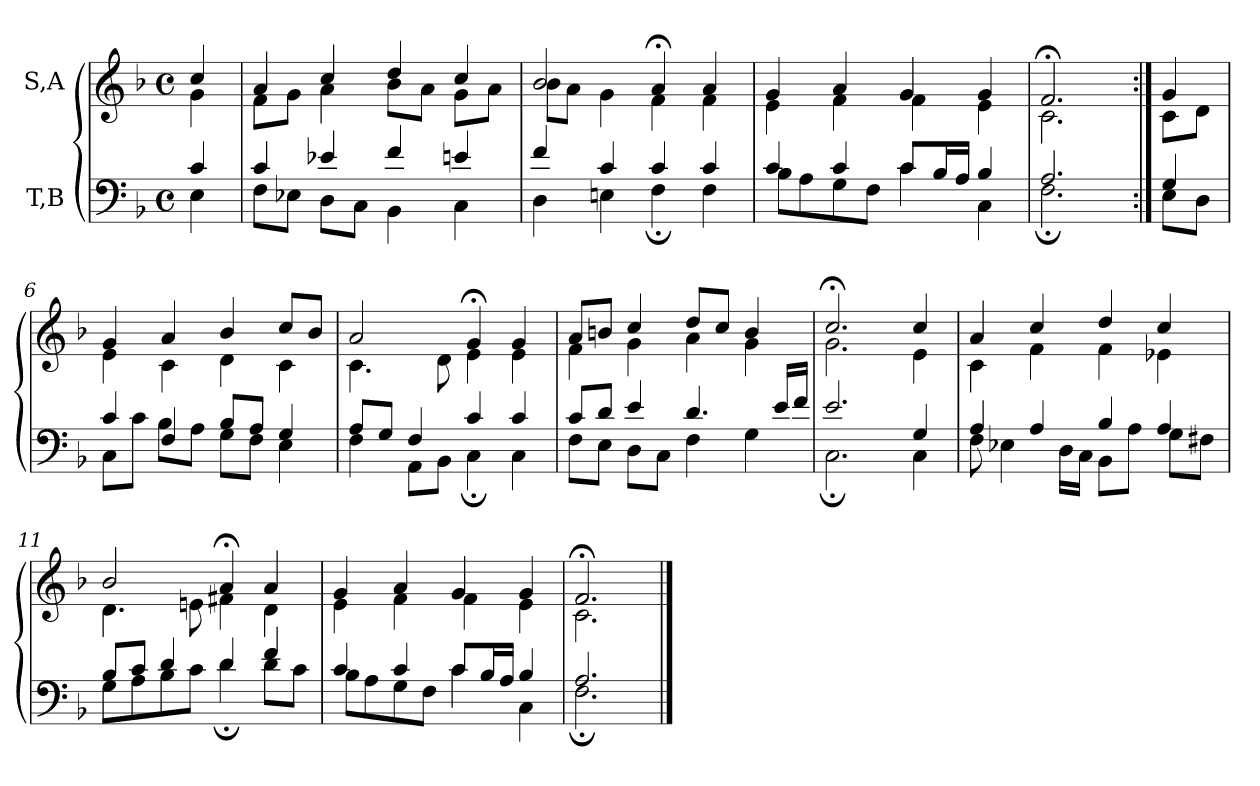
**kern	**kern
*part2	*part1
*staff2	*staff1
*I"T,B	*I"S,A
*clefF4	*clefG2
*k[b-]	*k[b-]
*M4/4	*M4/4
*met(c)	*met(c)
=	=
*^	*^
4c	4E	4cc	4g
=1	=1	=1	=1
4c	8FL	4a	8fL
.	8E-XJ	.	8gJ
4e-X	8DL	4cc	4a
.	8CJ	.	.
4f	4BB-	4dd	8b-L
.	.	.	8aJ
4en	4C	4cc	8gL
.	.	.	8aJ
=2	=2	=2	=2
4f	4D	2b-	8b-L
.	.	.	8aJ
4c	4En	.	4g
4c	4F;	4a;<	4f
4c	4F	4a	4f
=3	=3	=3	=3
4c	8B-L	4g	4e
.	8A	.	.
4c	8G	4a	4f
.	8FJ	.	.
8cL	4c	4g	4f
16B-L	.	.	.
16AJJ	.	.	.
4B-	4C	4g	4e
=1068	=1068	=1068	=1068
2.A	2.F;	2.f;<	2.c
=1069:|!	=1069:|!	=1069:|!	=1069:|!
4G	8EL	4g	8cL
.	8DJ	.	8dJ
=6	=6	=6	=6
4c	8CL	4g	4e
.	8cJ	.	.
4F	8B-L	4a	4c
.	8AJ	.	.
8B-L	8GL	4b-	4d
8AJ	8FJ	.	.
4G	4E	8ccL	4c
.	.	8b-J	.
=7	=7	=7	=7
8AL	4F	2a	4.c
8GJ	.	.	.
4F	8AAL	.	.
.	8BB-J	.	8d
4c	4C;	4g;<	4e
4c	4C	4g	4e
=8	=8	=8	=8
8cL	8FL	8aL	4f
8dJ	8EJ	8bnJ	.
4e	8DL	4cc	4g
.	8CJ	.	.
4.d	4F	8ddL	4a
.	.	8ccJ	.
.	4G	4b	4g
16eLL	.	.	.
16fJJ	.	.	.
=9	=9	=9	=9
2.e	2.C;	2.cc;<	2.g
4G	4C	4cc	4e
=10	=10	=10	=10
4A	8F	4a	4c
.	4E-X	.	.
4A	.	4cc	4f
.	16DLL	.	.
.	16CJJ	.	.
4B-	8BB-L	4dd	4f
.	8AJ	.	.
4A	8GL	4cc	4e-X
.	8F#XJ	.	.
=11	=11	=11	=11
8B-L	8GL	2b-	4.d
8cJ	8A	.	.
4d	8B-	.	.
.	8cJ	.	8en
4d	4d;	4a;<	4f#X
4f	8dL	4a	4d
.	8cJ	.	.
=12	=12	=12	=12
4c	8B-L	4g	4e
.	8A	.	.
4c	8G	4a	4f
.	8FJ	.	.
8cL	4c	4g	4f
16B-L	.	.	.
16AJJ	.	.	.
4B-	4C	4g	4e
=1077	=1077	=1077	=1077
2.A	2.F;	2.f;<	2.c
*v	*v	*	*
*	*v	*v
==	==
*-	*-
